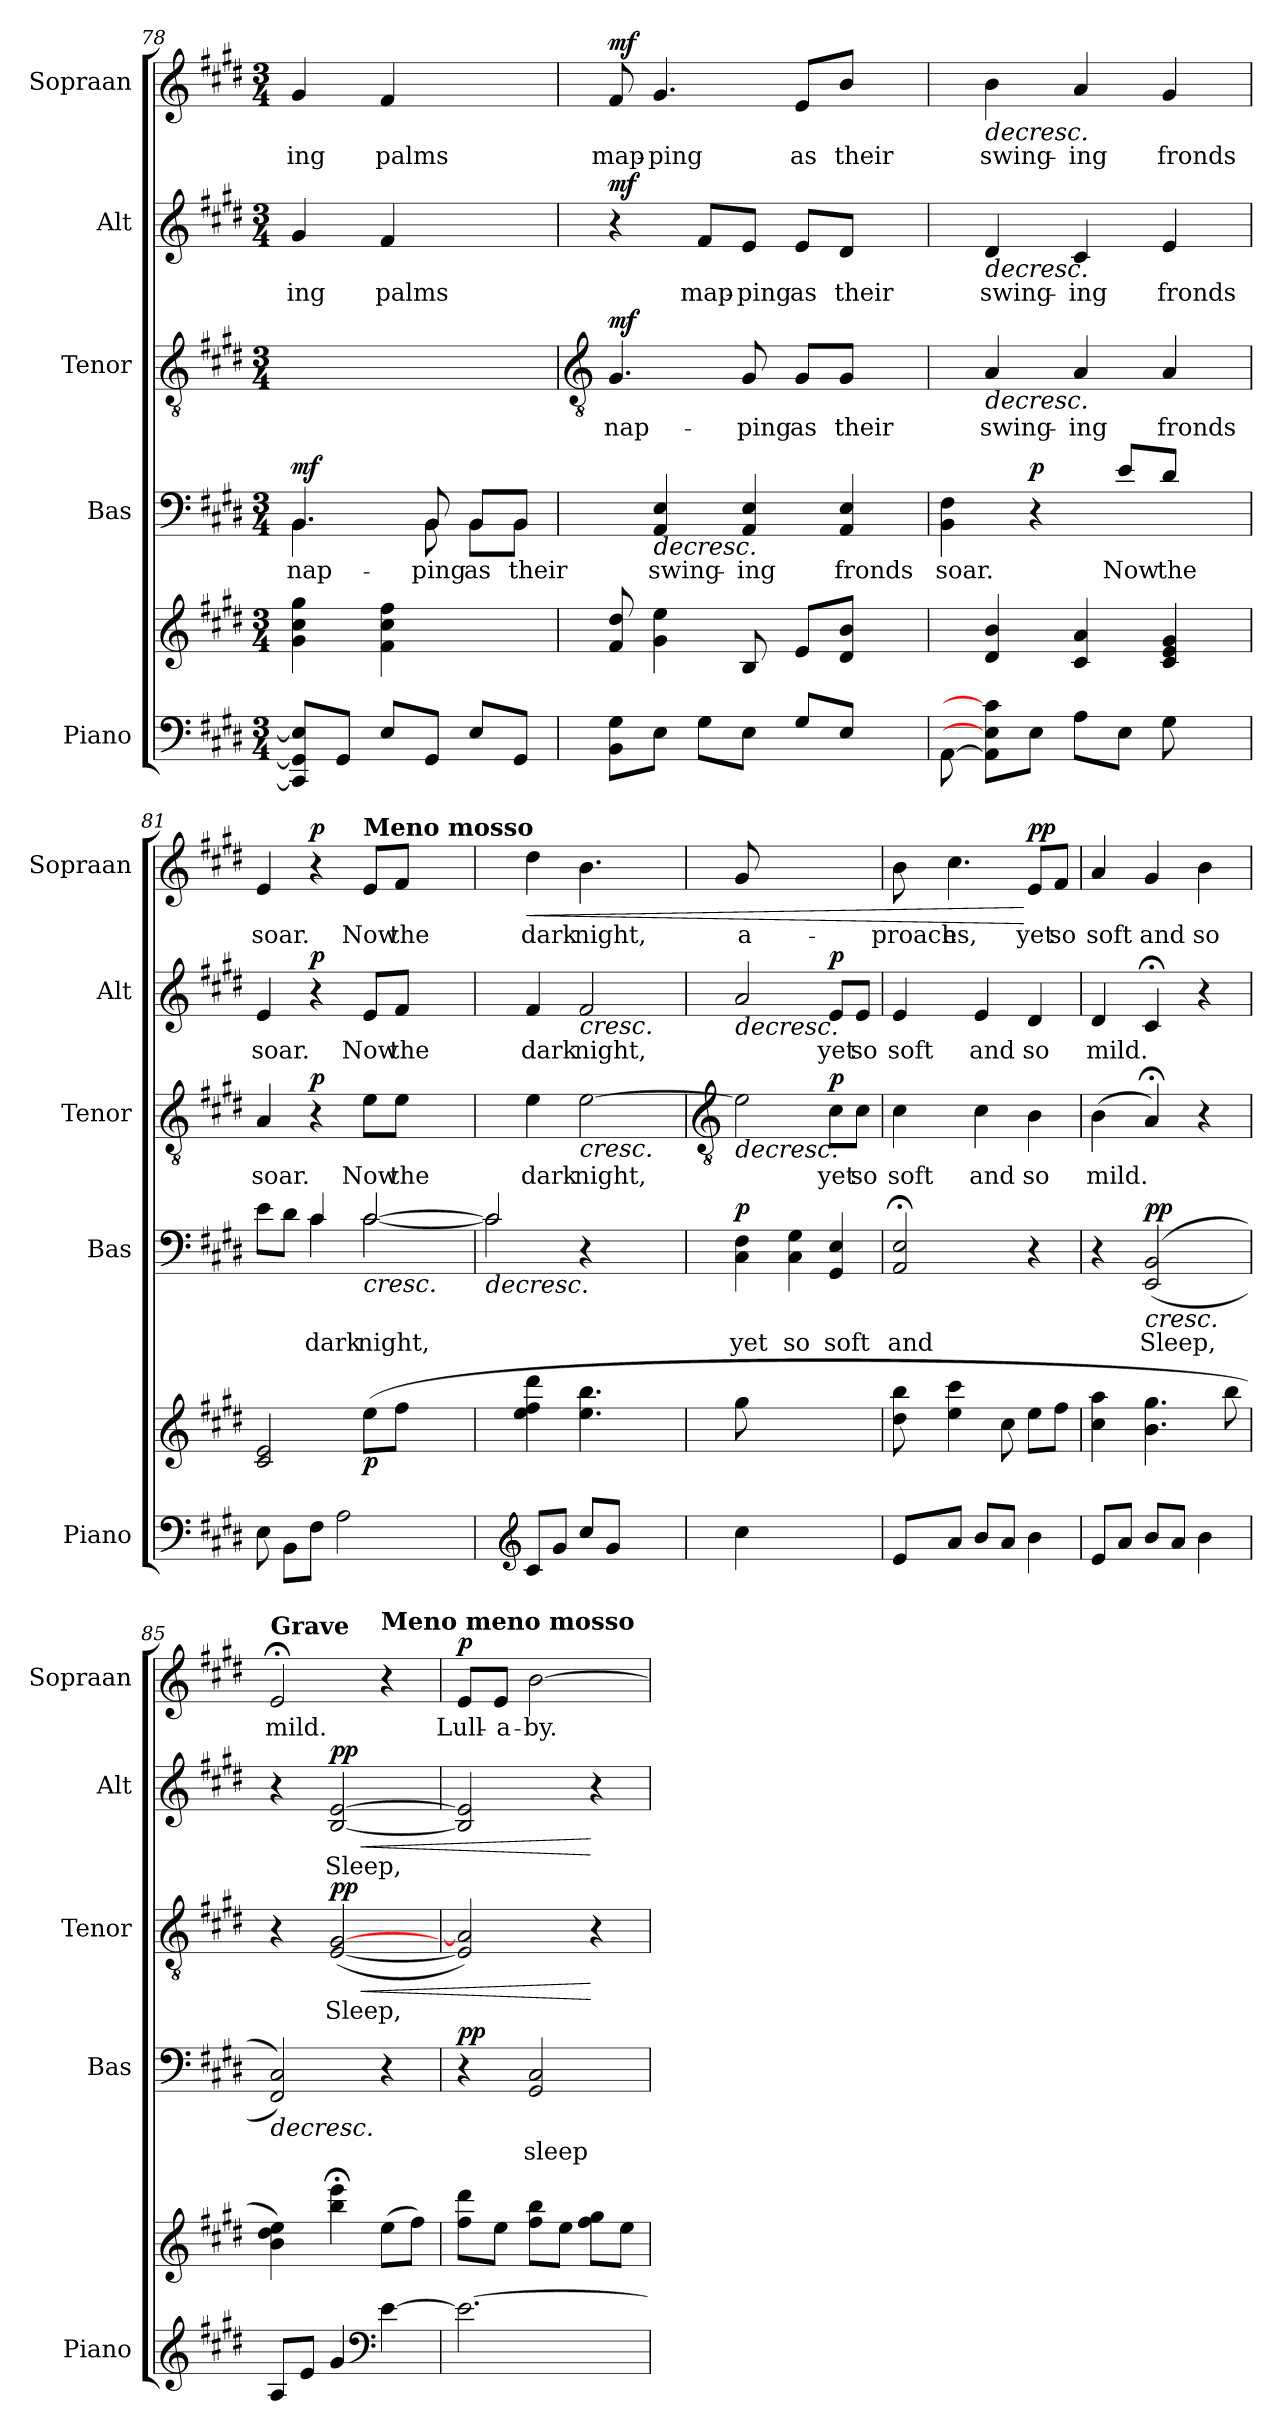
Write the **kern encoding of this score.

**kern	**kern	**dynam	**kern	**text	**dynam	**kern	**text	**dynam	**kern	**text	**dynam	**kern	**text	**dynam
*part5	*part5	*part5	*part4	*part4	*part4	*part3	*part3	*part3	*part2	*part2	*part2	*part1	*part1	*part1
*staff6	*staff5	*staff5/6	*staff4	*staff4	*staff4	*staff3	*staff3	*staff3	*staff2	*staff2	*staff2	*staff1	*staff1	*staff1
*I"Piano	*	*	*I"Bas	*	*	*I"Tenor	*	*	*I"Alt	*	*	*I"Sopraan	*	*
*I'Piano	*	*	*I'Bas	*	*	*I'Tenor	*	*	*I'Alt	*	*	*I'Sopraan	*	*
!!LO:LB:g=z
*clefF4	*clefG2	*	*clefF4	*	*	*clefGv2	*	*	*clefG2	*	*	*clefG2	*	*
*k[f#c#g#d#]	*k[f#c#g#d#]	*	*k[f#c#g#d#]	*	*	*k[f#c#g#d#]	*	*	*k[f#c#g#d#]	*	*	*k[f#c#g#d#]	*	*
*E:	*E:	*	*E:	*	*	*E:	*	*	*E:	*	*	*E:	*	*
*M3/4	*M3/4	*	*M3/4	*	*	*M3/4	*	*	*M3/4	*	*	*M3/4	*	*
=78A	=78A	=78A	=78A	=78A	=78A	=78A	=78A	=78A	=78A	=78A	=78A	=78A	=78A	=78A
*^	*^	*	*	*	*	*	*	*	*	*	*	*	*	*
!	!	!	!	!	!	!LO:LY:b	!LO:DY:a	!	!	!	!	!LO:LY:b	!	!	!LO:LY:b	!
*	*	*	*	*	*^	*	*	*	*	*	*^	*	*	*^	*	*
8CC#/] 8GG#/] 8E/]L	4ryy	4g#\ 4cc#\ 4gg#\	4ryy	.	4.BB/	4.BB\	nap-	mf	4ryy	.	.	4g#/	4ryy	-ing	.	4g#/	4ryy	-ing	.
8GG#/J	.	.	.	.	.	.	.	.	.	.	.	.	.	.	.	.	.	.	.
!	!	!	!	!	!	!	!	!	!	!	!	!	!	!LO:LY:b	!	!	!	!LO:LY:b	!
8E/L	4ryy	4f#\ 4cc#\ 4ff#\	4ryy	.	.	.	.	.	4ryy	.	.	4f#/	4ryy	palms	.	4f#/	4ryy	palms	.
!	!	!	!	!	!	!	!LO:LY:b	!	!	!	!	!	!	!	!	!	!	!	!
8GG#/J	.	.	.	.	8BB/	8BB\	-ping	.	.	.	.	.	.	.	.	.	.	.	.
!	!	!	!	!	!	!	!LO:LY:b	!	!	!	!	!	!	!	!	!	!	!	!
8E/L	4ryy	4ryy	4ryy	.	8BB/L	8BB\L	as	.	4ryy	.	.	4ryy	4ryy	.	.	4ryy	4ryy	.	.
!	!	!	!	!	!	!	!LO:LY:b	!	!	!	!	!	!	!	!	!	!	!	!
8GG#/J	.	.	.	.	8BB/J	8BB\J	their	.	.	.	.	.	.	.	.	.	.	.	.
*	*	*	*	*	*	*	*	*	*	*	*	*v	*v	*	*	*	*	*	*
*	*	*v	*v	*	*	*	*	*	*	*	*	*	*	*	*v	*v	*	*
!!LO:LB:g=z
=79	=79	=79	=79	=79	=79	=79	=79	=79	=79	=79	=79	=79	=79	=79	=79	=79
*	*	*	*	*	*	*	*	*clefGv2	*	*	*	*	*	*	*	*
!	!	!	!	!	!	!	!	!	!LO:LY:b	!LO:DY:a	!	!	!LO:DY:a	!	!LO:LY:b	!LO:DY:a
8BB\ 8G#\L	4ryy	8f#/ 8dd#/	.	8ryy	8ryy	.	.	4.G#/	nap-	mf	4r	.	mf	8f#/	map-	mf
!	!	!	!	!	!	!LO:LY:b	!LO:HP:b	!	!	!	!	!	!	!	!LO:LY:b	!
8E\J	.	4g#\ 4ee\	.	4AA/ 4E/	4ryy	swing-	>	.	.	.	.	.	.	4.g#/	-ping	.
!	!	!	!	!	!	!	!	!	!	!	!	!LO:LY:b	!	!	!	!
8G#\L	4ryy	.	.	.	.	.	.	.	.	.	8f#/L	map-	.	.	.	.
!	!	!	!	!	!	!LO:LY:b	!	!	!LO:LY:b	!	!	!LO:LY:b	!	!	!	!
8E\J	.	8B/	.	4AA/ 4E/	4ryy	-ing	.	8G#/	-ping	.	8e/J	-ping	.	.	.	.
!	!	!	!	!	!	!	!	!	!LO:LY:b	!	!	!LO:LY:b	!	!	!LO:LY:b	!
8G#/L	4ryy	8e/L	.	.	.	.	.	8G#/L	as	.	8e/L	as	.	8e/L	as	.
!	!	!	!	!	!	!LO:LY:b	!	!	!LO:LY:b	!	!	!LO:LY:b	!	!	!LO:LY:b	!
8E/J	.	8d#/ 8b/J	.	4AA/ 4E/	4ryy	fronds	.	8G#/J	their	.	8d#/J	their	.	8b/J	their	.
8ryy	8ryy	8ryy	.	.	.	.	.	8ryy	.	.	8ryy	.	.	8ryy	.	.
=80	=80	=80	=80	=80	=80	=80	=80	=80	=80	=80	=80	=80	=80	=80	=80	=80
!	!	!	!	!	!	!LO:LY:b	!	!	!	!	!	!	!	!	!	!
8ryy	[8AA\	8ryy	.	4BB\ 4F#\	4ryy	soar.	.	8ryy	.	.	8ryy	.	.	8ryy	.	.
!	!	!	!	!	!	!	!	!	!LO:LY:b	!LO:HP:b	!	!LO:LY:b	!LO:HP:b	!	!LO:LY:b	!LO:HP:b
8AA\] 8E\] 8c#\]L	4ryy	4d#/ 4b/	.	.	.	.	.	4A/	swing-	>	4d#/	swing-	>	4b\	swing-	>
!	!	!	!	!	!	!	!LO:DY:a	!	!	!	!	!	!	!	!	!
8E\J	.	.	.	4r	4ryy	.	p	.	.	.	.	.	.	.	.	.
!	!	!	!	!	!	!	!	!	!LO:LY:b	!	!	!LO:LY:b	!	!	!LO:LY:b	!
8A\L	4ryy	4c#/ 4a/	.	.	.	.	.	4A/	-ing	.	4c#/	-ing	.	4a/	-ing	.
!	!	!	!	!	!	!LO:LY:b	!	!	!	!	!	!	!	!	!	!
8E\J	.	.	.	8e/L	4ryy	Now	.	.	.	.	.	.	.	.	.	.
!	!	!	!	!	!	!LO:LY:b	!	!	!LO:LY:b	!	!	!LO:LY:b	!	!	!LO:LY:b	!
8G#\	4ryy	4c#/ 4e/ 4g#/	.	8d#/J	.	the	.	4A/	fronds	.	4e/	fronds	.	4g#/	fronds	.
8ryy	.	.	.	8ryy	8ryy	.	.	.	.	.	.	.	.	.	.	.
=81A	=81A	=81A	=81A	=81A	=81A	=81A	=81A	=81A	=81A	=81A	=81A	=81A	=81A	=81A	=81A	=81A
!	!	!	!	!	!	!	!	!	!LO:LY:b	!	!	!LO:LY:b	!	!	!LO:LY:b	!
8E\	4ryy	2c#/ 2e/	.	4ryy	8e\L	.	.	4A/	soar.	.	4e/	soar.	.	4e/	soar.	.
8BB\L	.	.	.	.	8d#\J	.	.	.	.	.	.	.	.	.	.	.
!	!	!	!	!	!	!LO:LY:b	!	!	!	!LO:DY:a	!	!	!LO:DY:a	!	!	!LO:DY:a
8F#\J	4ryy	.	.	4c#/	4c#\	dark	.	4r	.	p	4r	.	p	4r	.	p
2A\	.	.	.	.	.	.	.	.	.	.	.	.	.	.	.	.
*	*	*	*	*	*	*	*	*	*	*	*	*	*	*MM76	*	*
!	!	!	!	!	!	!	!	!	!	!	!	!	!	!LO:TX:a:B:t=Meno mosso	!	!
!	!	!	!LO:DY:b	!	!	!LO:LY:b	!LO:HP:b	!	!LO:LY:b	!	!	!LO:LY:b	!	!	!LO:LY:b	!
.	4ryy	(>8ee\L	p	[2c#/	[2c#\	night,	<	8e\L	Now	.	8e/L	Now	.	8e/L	Now	.
!	!	!	!	!	!	!	!	!	!LO:LY:b	!	!	!LO:LY:b	!	!	!LO:LY:b	!
.	.	8ff#\J	.	.	.	.	.	8e\J	the	.	8f#/J	the	.	8f#/J	the	.
.	8ryy	4ryy	.	.	.	.	.	4ryy	.	.	4ryy	.	.	4ryy	.	.
8ryy	8ryy	.	.	.	.	.	.	.	.	.	.	.	.	.	.	.
*v	*v	*	*	*v	*v	*	*	*	*	*	*	*	*	*	*	*
.	.	.	.	.	]	.	.	.	.	.	.	.	.	.
!!LO:LB:g=z
=82	=82	=82	=82	=82	=82	=82	=82	=82	=82	=82	=82	=82	=82	=82
*^	*	*	*	*	*	*	*	*	*	*	*	*	*	*
!	!	!	!	!	!	!LO:HP:b	!	!	!	!	!	!	!	!	!
*	*	*	*	*^	*	*	*	*	*	*	*	*	*	*	*
4ryy	4ryy	4ryy	.	2c#/]	2c#\]	.	>	4ryy	.	.	4ryy	.	.	4ryy	.	.
*clefG2	*	*	*	*	*	*	*	*	*	*	*	*	*	*	*	*
!	!	!	!	!	!	!	!	!	!LO:LY:b	!	!	!LO:LY:b	!	!	!LO:LY:b	!LO:HP:b
8c#/L	4ryy	4ee\ 4ff#\ 4ddd#\	.	.	.	.	.	4e\	dark	.	4f#/	dark	.	4dd#\	dark	<
8g#/J	.	.	.	.	.	.	.	.	.	.	.	.	.	.	.	.
!	!	!	!	!	!	!	!	!	!LO:LY:b	!LO:HP:b	!	!LO:LY:b	!LO:HP:b	!	!LO:LY:b	!
8cc#/L	4ryy	4.ee\ 4.bb\	.	4r	4ryy	.	[	[2e\	night,	<	2f#/	night,	<	4.b\	night,	.
8g#/J	.	.	.	.	.	.	.	.	.	.	.	.	.	.	.	.
4ryy	4ryy	.	.	4ryy	4ryy	.	.	.	.	.	.	.	.	.	.	.
.	.	8ryy	.	.	.	.	.	.	.	.	.	.	.	8ryy	.	.
*v	*v	*	*	*v	*v	*	*	*	*	*	*	*	*	*	*	*
.	.	.	.	.	.	.	.	]	.	.	]	.	.	.
!!LO:LB:g=z
=82A	=82A	=82A	=82A	=82A	=82A	=82A	=82A	=82A	=82A	=82A	=82A	=82A	=82A	=82A
*	*	*	*	*	*	*clefGv2	*	*	*	*	*	*	*	*
*^	*	*	*	*	*	*	*	*	*	*	*	*	*	*
!	!	!	!	!	!LO:LY:b	!LO:DY:a	!	!	!LO:HP:b	!	!	!LO:HP:b	!	!LO:LY:b	!
*	*	*	*	*^	*	*	*	*	*	*	*	*	*	*	*
4cc#\	4ryy	8gg#\	.	4C#\ 4F#\	4ryy	yet	p	2e\]	.	>	2a/	.	>	8g#/	a-	.
.	.	2ryy	.	.	.	.	.	.	.	.	.	.	.	2ryy	.	]
!	!	!	!	!	!	!LO:LY:b	!	!	!	!	!	!	!	!	!	!
2ryy	2ryy	.	.	4C#\ 4G#\	4ryy	so	.	.	.	.	.	.	.	.	.	.
!	!	!	!	!	!	!LO:LY:b	!	!	!LO:LY:b	!LO:DY:n=1:a	!	!LO:LY:b	!LO:DY:n=1:a	!	!	!
.	.	.	.	4GG#/ 4E/	4ryy	soft	.	8c#\L	yet	[ p	8e/L	yet	[ p	.	.	.
!	!	!	!	!	!	!	!	!	!LO:LY:b	!	!	!LO:LY:b	!	!	!	!
.	.	8ryy	.	.	.	.	.	8c#\J	so	.	8e/J	so	.	8ryy	.	.
*v	*v	*	*	*	*	*	*	*	*	*	*	*	*	*	*	*
!!LO:LB:g=z
=83	=83	=83	=83	=83	=83	=83	=83	=83	=83	=83	=83	=83	=83	=83	=83
!	!	!	!	!	!LO:LY:b	!	!	!LO:LY:b	!	!	!LO:LY:b	!	!	!LO:LY:b	!
8e/L	8dd#\ 8bb\	.	2AA/;< 2E/;<	4ryy	and	.	4c#\	soft	.	4e/	soft	.	8b\	-proach-	.
!	!	!	!	!	!	!	!	!	!	!	!	!	!	!LO:LY:b	!
8a/J	4ee\ 4ccc#\	.	.	.	.	.	.	.	.	.	.	.	4.cc#\	-es,	.
!	!	!	!	!	!	!	!	!LO:LY:b	!	!	!LO:LY:b	!	!	!	!
8b/L	.	.	.	4ryy	.	.	4c#\	and	.	4e/	and	.	.	.	.
8a/J	8cc#\	.	.	.	.	.	.	.	.	.	.	.	.	.	.
!	!	!	!	!	!	!	!	!LO:LY:b	!	!	!LO:LY:b	!	!	!LO:LY:b	!LO:DY:n=1:a
!	!	!	!	!	!	!	!	!	!	!	!	!	!	!	!LO:DY:n=2:a
4b\	8ee\L	.	4r	4ryy	.	.	4B\	so	.	4d#/	so	.	8e/L	yet	[ p p
!	!	!	!	!	!	!	!	!	!	!	!	!	!	!LO:LY:b	!
.	8ff#\J	.	.	.	.	.	.	.	.	.	.	.	8f#/J	so	.
=84	=84	=84	=84	=84	=84	=84	=84	=84	=84	=84	=84	=84	=84	=84	=84
!	!	!	!	!	!	!	!	!LO:LY:b	!	!	!LO:LY:b	!	!	!LO:LY:b	!
8e/L	4cc#\ 4aa\	.	4r	4ryy	.	.	(<4B\	mild.	.	4d#/	mild.	.	4a/	soft	.
8a/J	.	.	.	.	.	.	.	.	.	.	.	.	.	.	.
!	!	!	!	!	!LO:LY:b	!LO:HP:b	!	!	!	!	!	!	!	!LO:LY:b	!
!	!	!	!	!	!	!LO:DY:n=1:a	!	!	!	!	!	!	!	!	!
8b/L	4.b\ 4.gg#\	.	(>(>2EE/ 2BB/	4ryy	Sleep,	< pp	4A;</)	.	.	4c#;</	.	.	4g#/	and	.
8a/J	.	.	.	.	.	.	.	.	.	.	.	.	.	.	.
!	!	!	!	!	!	!	!	!	!	!	!	!	!	!LO:LY:b	!
4b\	.	.	.	4ryy	.	.	4r	.	.	4r	.	.	4b\	so	.
.	8bb\	.	.	.	.	.	.	.	.	.	.	.	.	.	.
*	*	*	*v	*v	*	*	*	*	*	*	*	*	*	*	*
.	.	.	.	.	]	.	.	.	.	.	.	.	.	.
=85	=85	=85	=85	=85	=85	=85	=85	=85	=85	=85	=85	=85	=85	=85
!	!	!	!	!	!	!	!	!	!	!	!	!LO:TX:a:B:t=Grave	!	!
!	!	!	!	!	!LO:HP:b	!	!	!	!	!	!	!	!LO:LY:b	!
*	*	*	*^	*	*	*	*	*	*	*	*	*	*	*
8A/L	4b\ 4dd#\ 4ee\)	.	2FF#/ 2C#/))	4ryy	.	>	4r	.	.	4r	.	.	2e;</	mild.	.
8e/J	.	.	.	.	.	.	.	.	.	.	.	.	.	.	.
!	!	!	!	!	!	!	!	!LO:LY:b	!LO:HP:b	!	!LO:LY:b	!LO:HP:b	!	!	!
!	!	!	!	!	!	!	!	!	!LO:DY:n=1:a	!	!	!LO:DY:n=1:a	!	!	!
4g#/	4bb\;< 4eee\;<	.	.	4ryy	.	.	(<[2E/ [2G#/	Sleep,	< pp	[2B/ [2e/	Sleep,	< pp	.	.	.
*clefF4	*	*	*	*	*	*	*	*	*	*	*	*	*	*	*
*	*	*	*	*	*	*	*	*	*	*	*	*	*MM66	*	*
!	!	!	!	!	!	!	!	!	!	!	!	!	!LO:TX:a:B:t=Meno meno mosso	!	!
[4e\	(>8ee\L	.	4r	4ryy	.	[	.	.	.	.	.	.	4r	.	.
.	8ff#\J)	.	.	.	.	.	.	.	.	.	.	.	.	.	.
*	*	*	*v	*v	*	*	*	*	*	*	*	*	*	*	*
.	.	.	.	.	.	.	.	]	.	.	]	.	.	.
!!LO:LB:g=z
=86	=86	=86	=86	=86	=86	=86	=86	=86	=86	=86	=86	=86	=86	=86
!	!	!	!	!	!LO:DY:a	!	!	!	!	!	!	!	!LO:LY:b	!LO:DY:a
2.e\_	8ff#\ 8ddd#\L	.	4r	.	pp	2E/] 2A/])	.	.	2B/] 2e/]	.	.	8e/L	Lull-	p
!	!	!	!	!	!	!	!	!	!	!	!	!	!LO:LY:b	!
.	8ee\J	.	.	.	.	.	.	.	.	.	.	8e/J	-a-	.
!	!	!	!	!LO:LY:b	!	!	!	!	!	!	!	!	!LO:LY:b	!
.	8ff#\ 8bb\L	.	2GG#/ 2C#/	sleep	.	.	.	.	.	.	.	[2b\	-by.	.
.	8ee\J	.	.	.	.	.	.	.	.	.	.	.	.	.
.	8ff#\ 8gg#\L	.	.	.	.	4r	.	[	4r	.	[	.	.	.
.	8ee\J	.	.	.	.	.	.	.	.	.	.	.	.	.
.	.	.	.	.	]	.	.	.	.	.	.	.	.	.
=	=	=	=	=	=	=	=	=	=	=	=	=	=	=
*-	*-	*-	*-	*-	*-	*-	*-	*-	*-	*-	*-	*-	*-	*-
